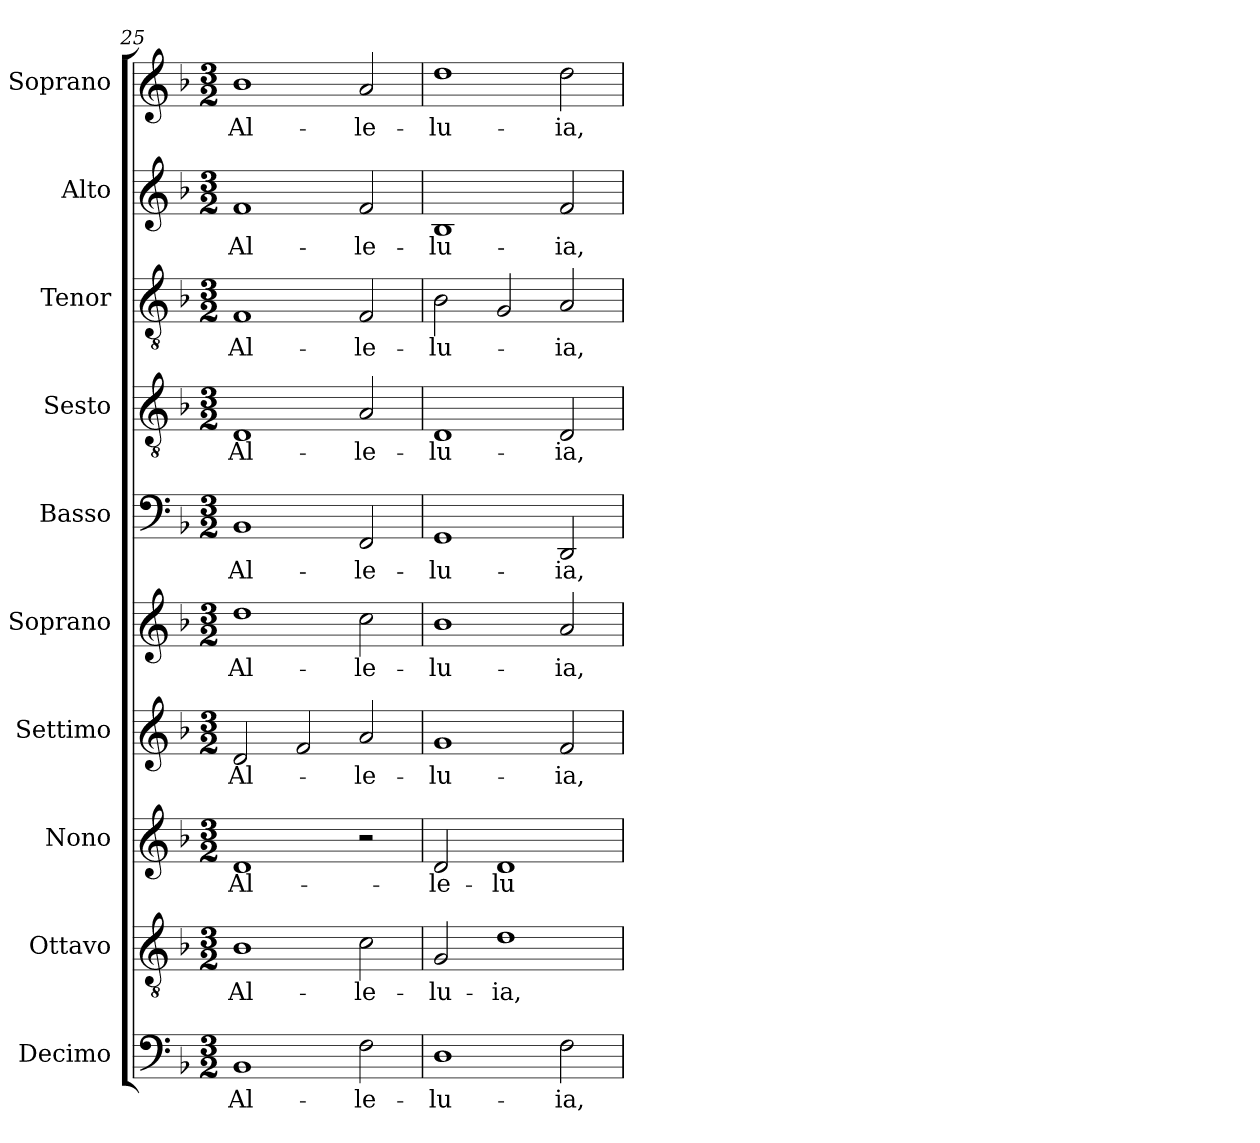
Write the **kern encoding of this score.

**kern	**text	**kern	**text	**kern	**text	**kern	**text	**kern	**text	**kern	**text	**kern	**text	**kern	**text	**kern	**text	**kern	**text
*part10	*part10	*part9	*part9	*part8	*part8	*part7	*part7	*part6	*part6	*part5	*part5	*part4	*part4	*part3	*part3	*part2	*part2	*part1	*part1
*staff10	*staff10	*staff9	*staff9	*staff8	*staff8	*staff7	*staff7	*staff6	*staff6	*staff5	*staff5	*staff4	*staff4	*staff3	*staff3	*staff2	*staff2	*staff1	*staff1
*I"Decimo	*	*I"Ottavo	*	*I"Nono	*	*I"Settimo	*	*I"Soprano	*	*I"Basso	*	*I"Sesto	*	*I"Tenor	*	*I"Alto	*	*I"Soprano	*
*I'Dc.	*	*I'Ot.	*	*I'N.	*	*I'St.	*	*I'S.	*	*I'B.	*	*I'Ss.	*	*I'T.	*	*I'A.	*	*I'S.	*
!!LO:LB:g=z
*clefF4	*	*clefGv2	*	*clefG2	*	*clefG2	*	*clefG2	*	*clefF4	*	*clefGv2	*	*clefGv2	*	*clefG2	*	*clefG2	*
*	*	*ITrd7c12	*	*	*	*	*	*	*	*	*	*ITrd7c12	*	*ITrd7c12	*	*	*	*	*
*k[b-]	*	*k[b-]	*	*k[b-]	*	*k[b-]	*	*k[b-]	*	*k[b-]	*	*k[b-]	*	*k[b-]	*	*k[b-]	*	*k[b-]	*
*F:	*	*F:	*	*F:	*	*F:	*	*F:	*	*F:	*	*F:	*	*F:	*	*F:	*	*F:	*
*M3/2	*	*M3/2	*	*M3/2	*	*M3/2	*	*M3/2	*	*M3/2	*	*M3/2	*	*M3/2	*	*M3/2	*	*M3/2	*
=25	=25	=25	=25	=25	=25	=25	=25	=25	=25	=25	=25	=25	=25	=25	=25	=25	=25	=25	=25
!	!LO:LY:b:color=#000000	!	!	!	!	!	!	!	!	!	!	!	!	!	!	!	!	!	!
!	!	!	!LO:LY:b:color=#000000	!	!	!	!	!	!	!	!	!	!	!	!	!	!	!	!
!	!	!	!	!	!LO:LY:b:color=#000000	!	!	!	!	!	!	!	!	!	!	!	!	!	!
!	!	!	!	!	!	!	!LO:LY:b:color=#000000	!	!	!	!	!	!	!	!	!	!	!	!
!	!	!	!	!	!	!	!	!	!LO:LY:b:color=#000000	!	!	!	!	!	!	!	!	!	!
!	!	!	!	!	!	!	!	!	!	!	!LO:LY:b:color=#000000	!	!	!	!	!	!	!	!
!	!	!	!	!	!	!	!	!	!	!	!	!	!LO:LY:b:color=#000000	!	!	!	!	!	!
!	!	!	!	!	!	!	!	!	!	!	!	!	!	!	!LO:LY:b:color=#000000	!	!	!	!
!	!	!	!	!	!	!	!	!	!	!	!	!	!	!	!	!	!LO:LY:b:color=#000000	!	!
!	!	!	!	!	!	!	!	!	!	!	!	!	!	!	!	!	!	!	!LO:LY:b:color=#000000
1BB-i	Al-	1BB-i	Al-	1di	Al-	2di/	Al-	1ddi	Al-	1BB-i	Al-	1DDi	Al-	1FFi	Al-	1fi	Al-	1b-i	Al-
.	.	.	.	.	.	2fi/	.	.	.	.	.	.	.	.	.	.	.	.	.
!	!LO:LY:b:color=#000000	!	!	!	!	!	!	!	!	!	!	!	!	!	!	!	!	!	!
!	!	!	!LO:LY:b:color=#000000	!	!	!	!	!	!	!	!	!	!	!	!	!	!	!	!
!	!	!	!	!	!	!	!LO:LY:b:color=#000000	!	!	!	!	!	!	!	!	!	!	!	!
!	!	!	!	!	!	!	!	!	!LO:LY:b:color=#000000	!	!	!	!	!	!	!	!	!	!
!	!	!	!	!	!	!	!	!	!	!	!LO:LY:b:color=#000000	!	!	!	!	!	!	!	!
!	!	!	!	!	!	!	!	!	!	!	!	!	!LO:LY:b:color=#000000	!	!	!	!	!	!
!	!	!	!	!	!	!	!	!	!	!	!	!	!	!	!LO:LY:b:color=#000000	!	!	!	!
!	!	!	!	!	!	!	!	!	!	!	!	!	!	!	!	!	!LO:LY:b:color=#000000	!	!
!	!	!	!	!	!	!	!	!	!	!	!	!	!	!	!	!	!	!	!LO:LY:b:color=#000000
2Fi\	-le-	2Ci\	-le-	2r	.	2ai/	-le-	2cci\	-le-	2FFi/	-le-	2AAi/	-le-	2FFi/	-le-	2fi/	-le-	2ai/	-le-
=26	=26	=26	=26	=26	=26	=26	=26	=26	=26	=26	=26	=26	=26	=26	=26	=26	=26	=26	=26
!	!LO:LY:b:color=#000000	!	!	!	!	!	!	!	!	!	!	!	!	!	!	!	!	!	!
!	!	!	!LO:LY:b:color=#000000	!	!	!	!	!	!	!	!	!	!	!	!	!	!	!	!
!	!	!	!	!	!LO:LY:b:color=#000000	!	!	!	!	!	!	!	!	!	!	!	!	!	!
!	!	!	!	!	!	!	!LO:LY:b:color=#000000	!	!	!	!	!	!	!	!	!	!	!	!
!	!	!	!	!	!	!	!	!	!LO:LY:b:color=#000000	!	!	!	!	!	!	!	!	!	!
!	!	!	!	!	!	!	!	!	!	!	!LO:LY:b:color=#000000	!	!	!	!	!	!	!	!
!	!	!	!	!	!	!	!	!	!	!	!	!	!LO:LY:b:color=#000000	!	!	!	!	!	!
!	!	!	!	!	!	!	!	!	!	!	!	!	!	!	!LO:LY:b:color=#000000	!	!	!	!
!	!	!	!	!	!	!	!	!	!	!	!	!	!	!	!	!	!LO:LY:b:color=#000000	!	!
!	!	!	!	!	!	!	!	!	!	!	!	!	!	!	!	!	!	!	!LO:LY:b:color=#000000
1Di	-lu-	2GGi/	-lu-	2di/	-le-	1gi	-lu-	1b-i	-lu-	1GGi	-lu-	1DDi	-lu-	2BB-i\	-lu-	1B-i	-lu-	1ddi	-lu-
!	!	!	!LO:LY:b:color=#000000	!	!	!	!	!	!	!	!	!	!	!	!	!	!	!	!
!	!	!	!	!	!LO:LY:b:color=#000000	!	!	!	!	!	!	!	!	!	!	!	!	!	!
.	.	1Di	-ia,	1di	-lu-	.	.	.	.	.	.	.	.	2GGi/	.	.	.	.	.
!	!LO:LY:b:color=#000000	!	!	!	!	!	!	!	!	!	!	!	!	!	!	!	!	!	!
!	!	!	!	!	!	!	!LO:LY:b:color=#000000	!	!	!	!	!	!	!	!	!	!	!	!
!	!	!	!	!	!	!	!	!	!LO:LY:b:color=#000000	!	!	!	!	!	!	!	!	!	!
!	!	!	!	!	!	!	!	!	!	!	!LO:LY:b:color=#000000	!	!	!	!	!	!	!	!
!	!	!	!	!	!	!	!	!	!	!	!	!	!LO:LY:b:color=#000000	!	!	!	!	!	!
!	!	!	!	!	!	!	!	!	!	!	!	!	!	!	!LO:LY:b:color=#000000	!	!	!	!
!	!	!	!	!	!	!	!	!	!	!	!	!	!	!	!	!	!LO:LY:b:color=#000000	!	!
!	!	!	!	!	!	!	!	!	!	!	!	!	!	!	!	!	!	!	!LO:LY:b:color=#000000
2Fi\	-ia,	.	.	.	.	2fi/	-ia,	2ai/	-ia,	2DDi/	-ia,	2DDi/	-ia,	2AAi/	-ia,	2fi/	-ia,	2ddi\	-ia,
=	=	=	=	=	=	=	=	=	=	=	=	=	=	=	=	=	=	=	=
*-	*-	*-	*-	*-	*-	*-	*-	*-	*-	*-	*-	*-	*-	*-	*-	*-	*-	*-	*-
